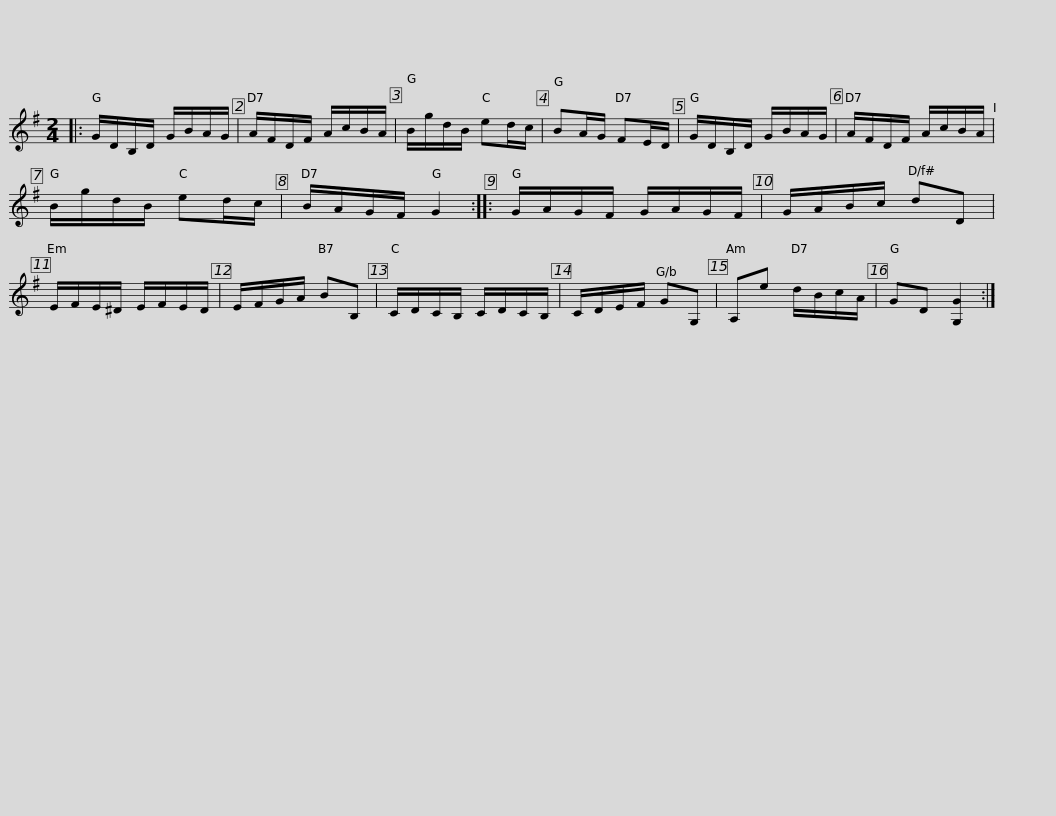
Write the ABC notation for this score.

X:1
L:1/8
M:2/4
I:linebreak $
K:G
V:1 treble
V:1
|: G/D/B,/D/ G/B/A/G/ | A/F/D/F/ A/c/B/A/ | B/g/d/B/ ed/c/ | BA/G/ FE/D/ | G/D/B,/D/ G/B/A/G/ | %5
 A/F/D/F/ A/c/B/A/ |$ B/g/d/B/ ed/c/ | B/A/G/F/ G2 :: G/A/G/F/ G/A/G/F/ | G/A/B/c/ dD | %10
 E/F/E/^D/ E/F/E/D/ | E/F/G/A/ BB, |$ C/D/C/B,/ C/D/C/B,/ | C/D/E/F/ GG, | A,e d/B/c/A/ | %15
 GD [G,G]2 :| %16
